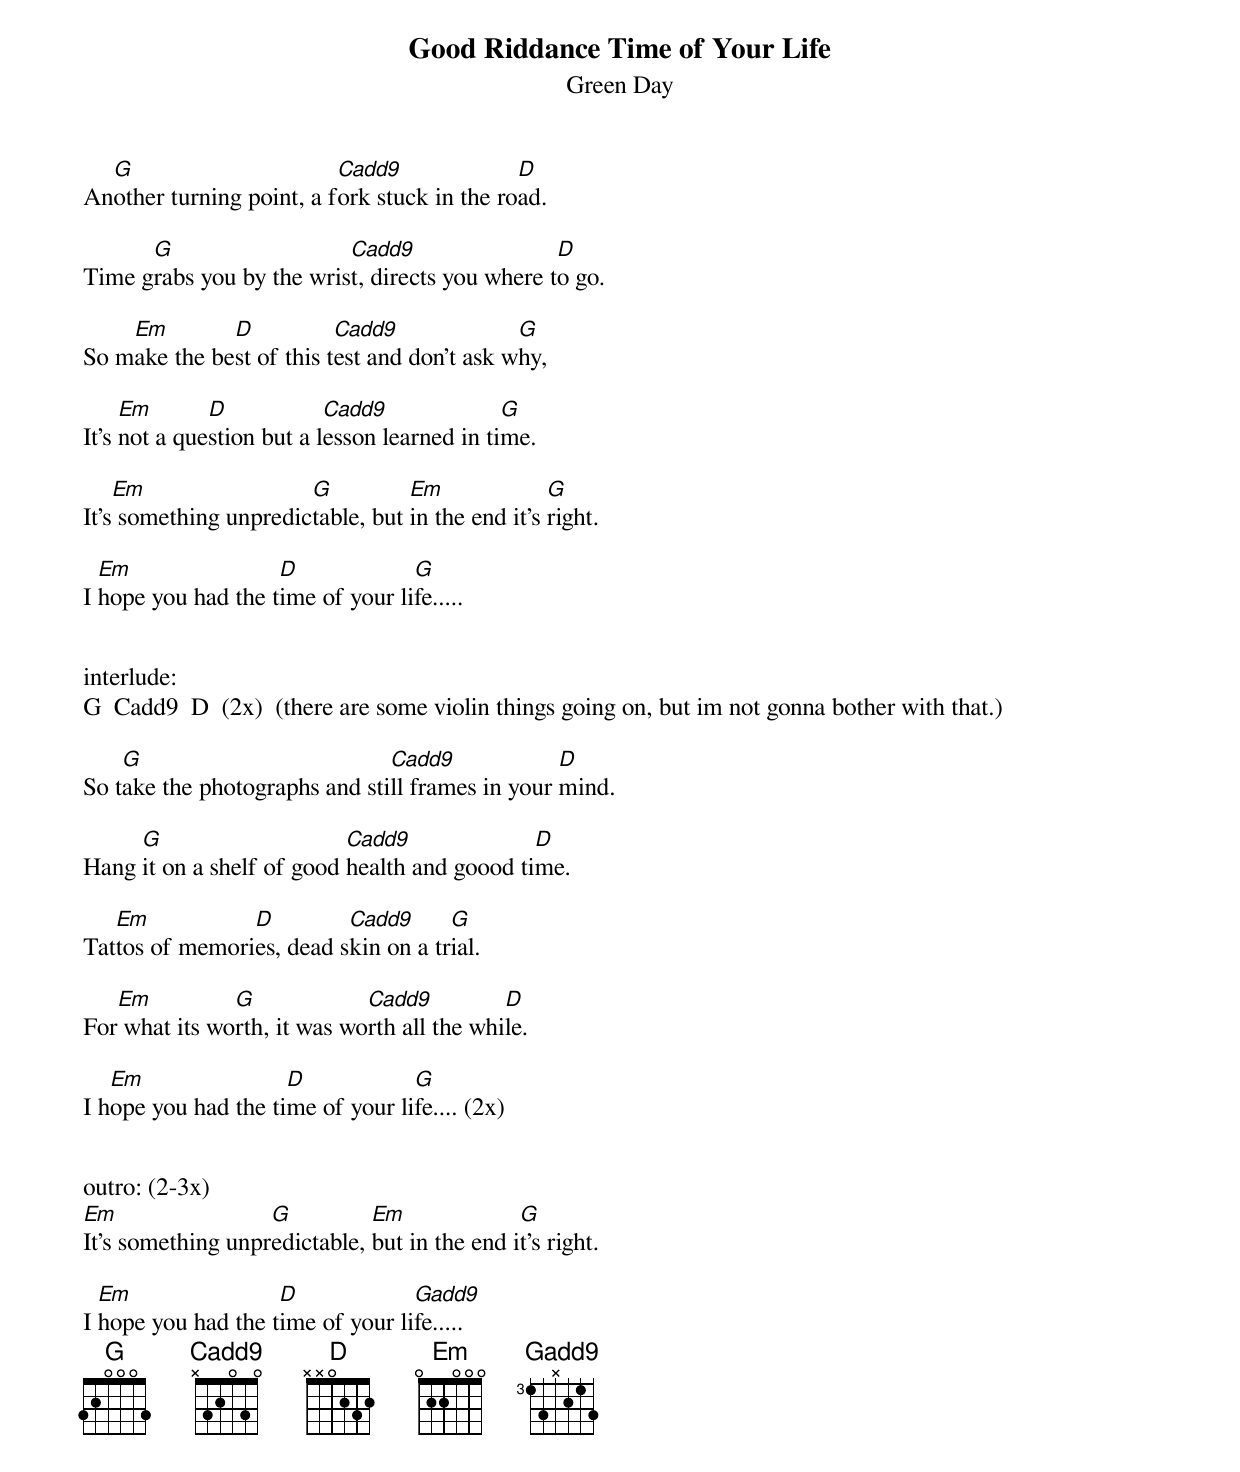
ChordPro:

{t:Good Riddance Time of Your Life}
{st:Green Day}

An[G]other turning point, a f[Cadd9]ork stuck in the ro[D]ad.

Time g[G]rabs you by the wris[Cadd9]t, directs you where t[D]o go.

So m[Em]ake the be[D]st of this t[Cadd9]est and don't ask w[G]hy,

It's [Em]not a que[D]stion but a l[Cadd9]esson learned in ti[G]me.

It's[Em] something unpredic[G]table, but [Em]in the end it's [G]right.

I [Em]hope you had the t[D]ime of your li[G]fe.....


interlude:
G  Cadd9  D  (2x)  (there are some violin things going on, but im not gonna bother with that.)

So t[G]ake the photographs and sti[Cadd9]ll frames in your [D]mind.

Hang [G]it on a shelf of good [Cadd9]health and goood ti[D]me.

Tat[Em]tos of memori[D]es, dead s[Cadd9]kin on a tr[G]ial.

For[Em] what its wo[G]rth, it was wo[Cadd9]rth all the whi[D]le.

I h[Em]ope you had the ti[D]me of your li[G]fe.... (2x)


outro: (2-3x)
[Em]It's something unpr[G]edictable, [Em]but in the end i[G]t's right.

I [Em]hope you had the t[D]ime of your li[Gadd9]fe.....
